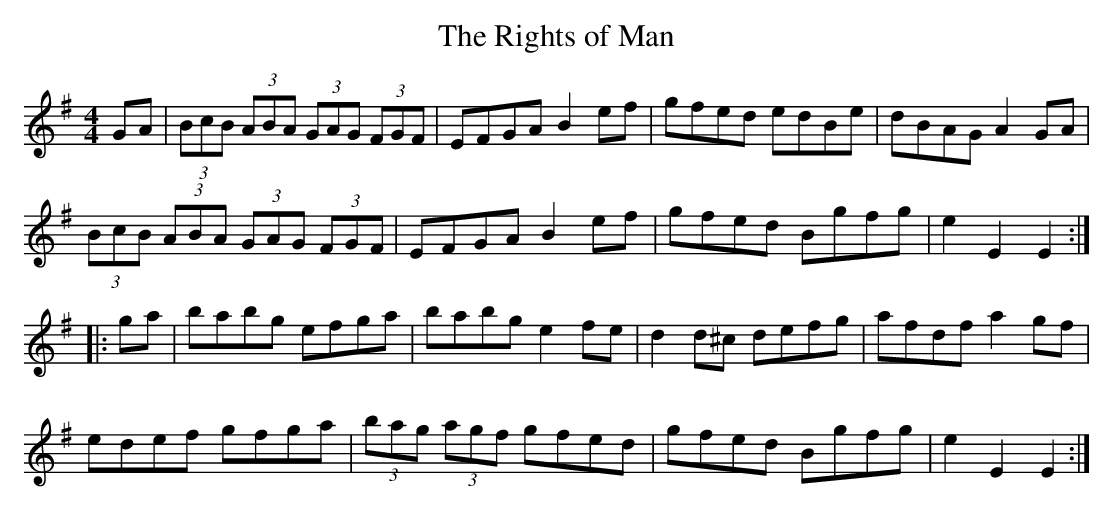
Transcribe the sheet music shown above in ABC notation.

X:1
T:The Rights of Man
M:4/4
K:Em
GA|(3BcB (3ABA (3GAG (3FGF|EFGA B2ef|gfed edBe|dBAG A2GA|
(3BcB (3ABA (3GAG (3FGF|EFGA B2ef|gfed Bgfg|e2E2 E2:|
|:ga|babg efga|babg e2fe|d2d^c defg|afdf a2gf|
edef gfga|(3bag (3agf gfed|gfed Bgfg|e2E2E2:|
